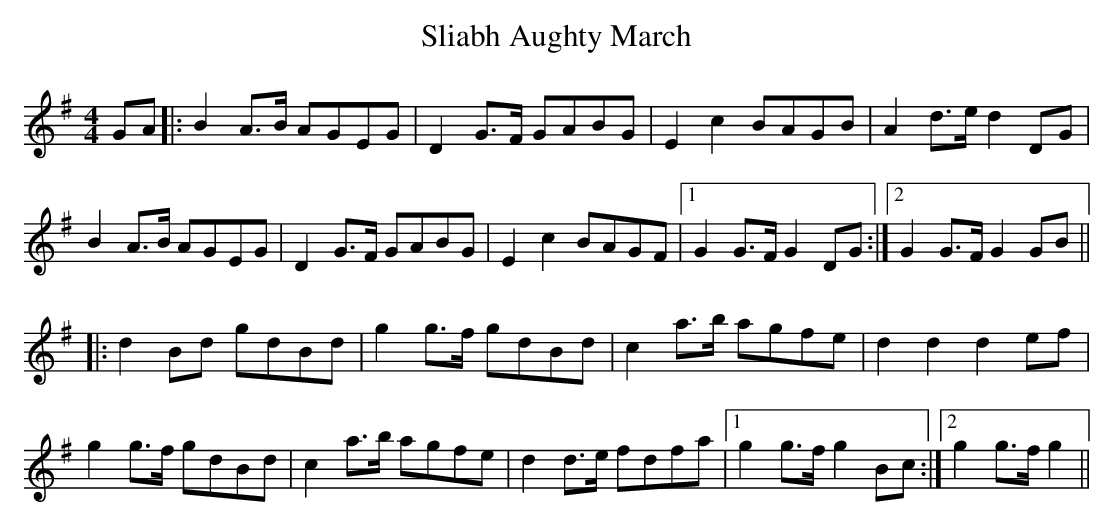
X:1
T:Sliabh Aughty March
M:4/4
L:1/8
K:G
GA|:B2 A>B AGEG|D2G>F GABG|E2c2 BAGB|A2d>e d2DG|
B2 A>B AGEG|D2G>F GABG|E2c2 BAGF|1 G2G>F G2DG:|2 G2G>F G2GB||
|:d2Bd gdBd|g2g>f gdBd|c2a>b agfe|d2d2 d2ef|
g2g>f gdBd|c2a>b agfe|d2d>e fdfa|1 g2g>f g2Bc:|2 g2g>f g2||
